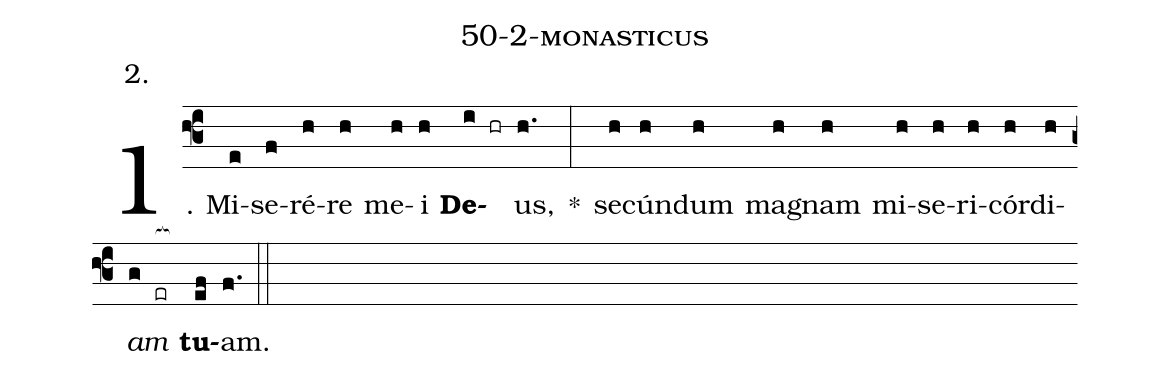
name: 50-2-monasticus;
annotation: 2.;
%%
(f3)1. Mi(e)se(f)ré(h)re(h) me(h)i(h) <b>De</b>(i hr)us,(h.) *(:) se(h)cún(h)dum(h) ma(h)gnam(h) mi(h)se(h)ri(h)cór(h)di(h)<i>am</i>(g er[ocb:1{]) <b>tu</b>(ef[ocb:0}])am.(f.) (::)
